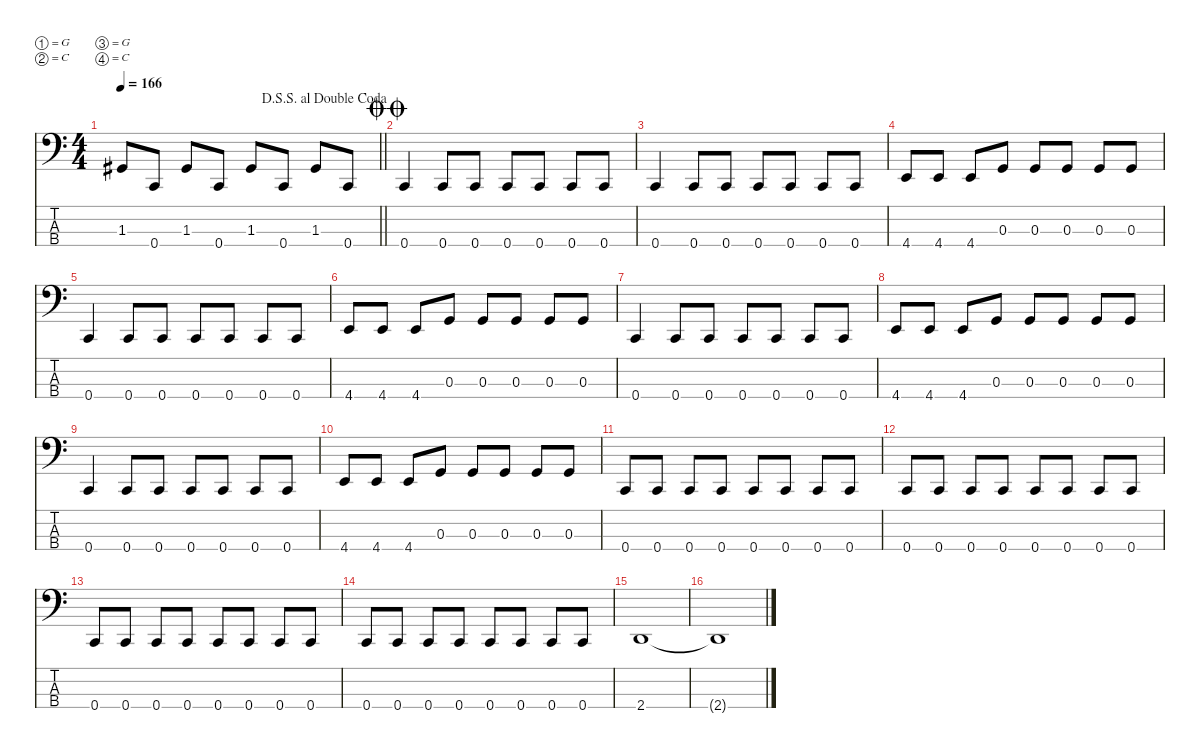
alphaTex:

\defaultSystemsLayout 4
\hideDynamics
\bracketExtendMode nobrackets
\singleTrackTrackNamePolicy hidden
\multiTrackTrackNamePolicy hidden
\firstSystemTrackNameMode fullname
\otherSystemsTrackNameOrientation horizontal
\track ("Basse" "el.bs.") {instrument electricbassfinger}
\staff {score tabs}
\tuning (G2 C2 G1 C1)
\ts (4 4)
\jump dalsegnosegnoaldoublecoda
\tempo 166
\clef f4
\barLineRight lightlight
\ks c
1.3{acc #}.8{dy f beam Up} 0.4.8{beam Up} 1.3{acc #}.8{beam Up} 0.4.8{beam Up} 1.3{acc #}.8{beam Up} 0.4.8{beam Up} 1.3{acc #}.8{beam Up} 0.4.8{beam Up} |
\jump doublecoda
0.4.4{beam Up} 0.4.8{beam Up} 0.4.8{beam Up} 0.4.8{beam Up} 0.4.8{beam Up} 0.4.8{beam Up} 0.4.8{beam Up} |
0.4.4{beam Up} 0.4.8{beam Up} 0.4.8{beam Up} 0.4.8{beam Up} 0.4.8{beam Up} 0.4.8{beam Up} 0.4.8{beam Up} |
4.4.8{beam Up} 4.4.8{beam Up} 4.4.8{beam Up} 0.3.8{beam Up} 0.3.8{beam Up} 0.3.8{beam Up} 0.3.8{beam Up} 0.3.8{beam Up} |
0.4.4{beam Up} 0.4.8{beam Up} 0.4.8{beam Up} 0.4.8{beam Up} 0.4.8{beam Up} 0.4.8{beam Up} 0.4.8{beam Up} |
4.4.8{beam Up} 4.4.8{beam Up} 4.4.8{beam Up} 0.3.8{beam Up} 0.3.8{beam Up} 0.3.8{beam Up} 0.3.8{beam Up} 0.3.8{beam Up} |
0.4.4{beam Up} 0.4.8{beam Up} 0.4.8{beam Up} 0.4.8{beam Up} 0.4.8{beam Up} 0.4.8{beam Up} 0.4.8{beam Up} |
4.4.8{beam Up} 4.4.8{beam Up} 4.4.8{beam Up} 0.3.8{beam Up} 0.3.8{beam Up} 0.3.8{beam Up} 0.3.8{beam Up} 0.3.8{beam Up} |
0.4.4{beam Up} 0.4.8{beam Up} 0.4.8{beam Up} 0.4.8{beam Up} 0.4.8{beam Up} 0.4.8{beam Up} 0.4.8{beam Up} |
4.4.8{beam Up} 4.4.8{beam Up} 4.4.8{beam Up} 0.3.8{beam Up} 0.3.8{beam Up} 0.3.8{beam Up} 0.3.8{beam Up} 0.3.8{beam Up} |
0.4.8{beam Up} 0.4.8{beam Up} 0.4.8{beam Up} 0.4.8{beam Up} 0.4.8{beam Up} 0.4.8{beam Up} 0.4.8{beam Up} 0.4.8{beam Up} |
0.4.8{beam Up} 0.4.8{beam Up} 0.4.8{beam Up} 0.4.8{beam Up} 0.4.8{beam Up} 0.4.8{beam Up} 0.4.8{beam Up} 0.4.8{beam Up} |
0.4.8{beam Up} 0.4.8{beam Up} 0.4.8{beam Up} 0.4.8{beam Up} 0.4.8{beam Up} 0.4.8{beam Up} 0.4.8{beam Up} 0.4.8{beam Up} |
0.4.8{beam Up} 0.4.8{beam Up} 0.4.8{beam Up} 0.4.8{beam Up} 0.4.8{beam Up} 0.4.8{beam Up} 0.4.8{beam Up} 0.4.8{beam Up} |
2.4.1{beam Up} |
2.4{t}.1{beam Up}
